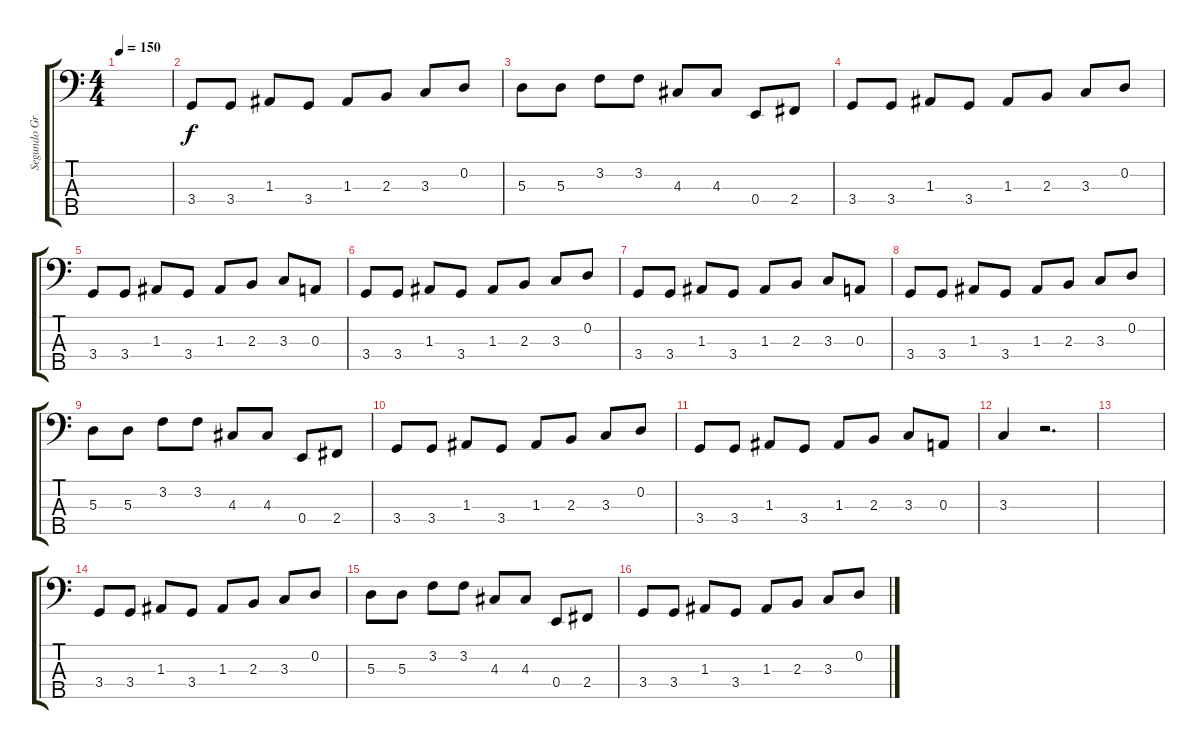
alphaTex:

\track ("Segundo Grandío - Bajo" "Segundo Gr") {instrument electricbassfinger}
\staff {score tabs}
\tuning (G2 D2 A1 E1 B0) {hide}
\ts (4 4)
\tempo 150
\clef f4
\ks c
|
3.4.8 3.4.8 1.3.8 3.4.8 1.3.8 2.3.8 3.3.8 0.2.8 |
5.3.8 5.3.8 3.2.8 3.2.8 4.3.8 4.3.8 0.4.8 2.4.8 |
3.4.8 3.4.8 1.3.8 3.4.8 1.3.8 2.3.8 3.3.8 0.2.8 |
3.4.8 3.4.8 1.3.8 3.4.8 1.3.8 2.3.8 3.3.8 0.3.8 |
3.4.8 3.4.8 1.3.8 3.4.8 1.3.8 2.3.8 3.3.8 0.2.8 |
3.4.8 3.4.8 1.3.8 3.4.8 1.3.8 2.3.8 3.3.8 0.3.8 |
3.4.8 3.4.8 1.3.8 3.4.8 1.3.8 2.3.8 3.3.8 0.2.8 |
5.3.8 5.3.8 3.2.8 3.2.8 4.3.8 4.3.8 0.4.8 2.4.8 |
3.4.8 3.4.8 1.3.8 3.4.8 1.3.8 2.3.8 3.3.8 0.2.8 |
3.4.8 3.4.8 1.3.8 3.4.8 1.3.8 2.3.8 3.3.8 0.3.8 |
3.3.4 r.2{d} |
|
3.4.8 3.4.8 1.3.8 3.4.8 1.3.8 2.3.8 3.3.8 0.2.8 |
5.3.8 5.3.8 3.2.8 3.2.8 4.3.8 4.3.8 0.4.8 2.4.8 |
3.4.8 3.4.8 1.3.8 3.4.8 1.3.8 2.3.8 3.3.8 0.2.8
